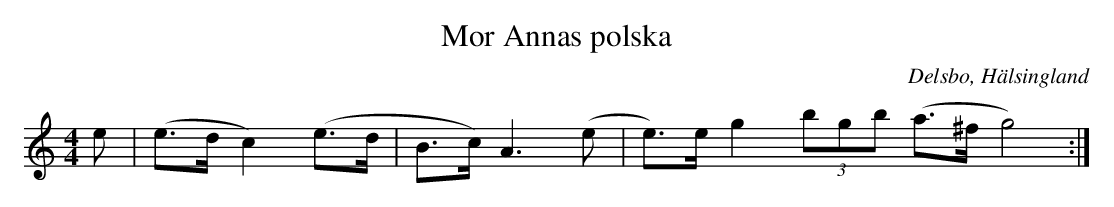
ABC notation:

X:1
T: Mor Annas polska
O: Delsbo, Hälsingland
M: 4/4
L: 1/8
K: Am
e|(e>d c2) (e>d|B>c) A3(e|e)>e g2 (3bgb (a>^f g4):|
|:|||:|
